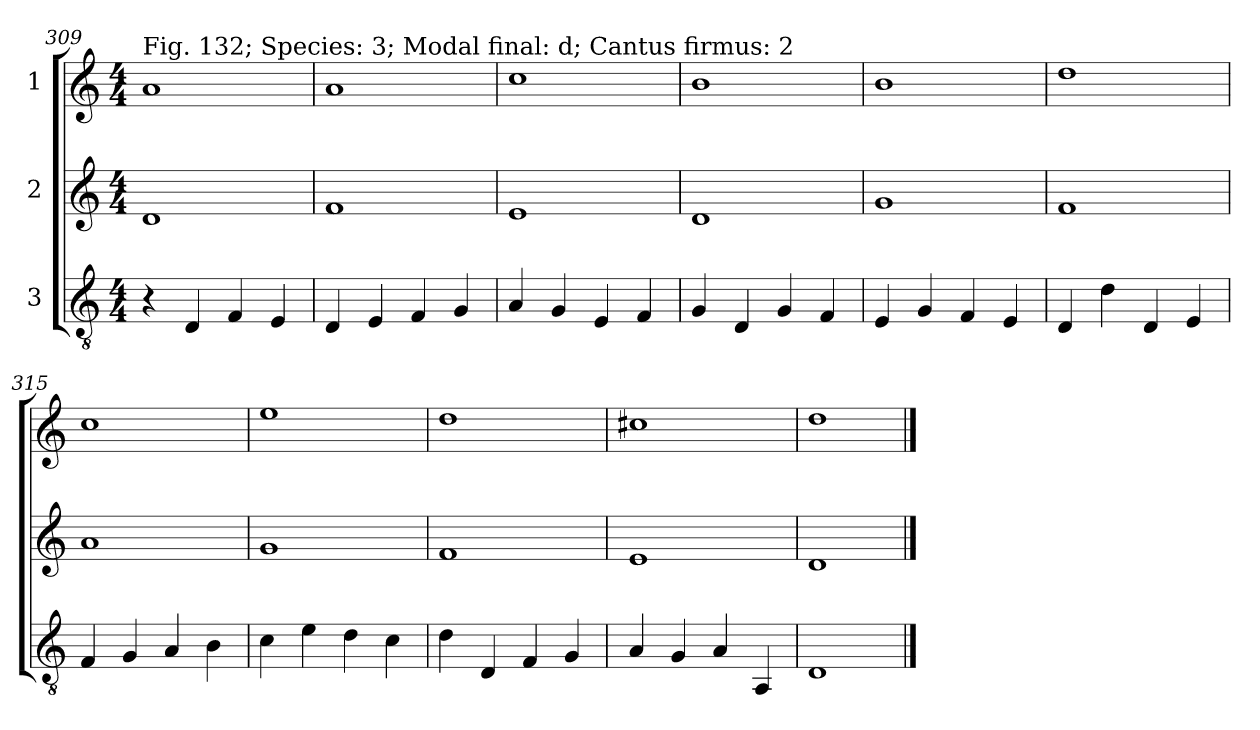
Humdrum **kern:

**kern	**kern	**kern
*part3	*part2	*part1
*staff3	*staff2	*staff1
*I"3	*I"2	*I"1
*clefGv2	*clefG2	*clefG2
*k[]	*k[]	*k[]
*M4/4	*M4/4	*M4/4
=309	=309	=309
!	!	!LO:TX:a:t=Fig. 132; Species&colon; 3; Modal final&colon; d; Cantus firmus&colon; 2
4r	1d	1a
4D/	.	.
4F/	.	.
4E/	.	.
=310	=310	=310
4D/	1f	1a
4E/	.	.
4F/	.	.
4G/	.	.
=311	=311	=311
4A/	1e	1cc
4G/	.	.
4E/	.	.
4F/	.	.
=312	=312	=312
4G/	1d	1b
4D/	.	.
4G/	.	.
4F/	.	.
=313	=313	=313
4E/	1g	1b
4G/	.	.
4F/	.	.
4E/	.	.
!!LO:LB:g=z
=314	=314	=314
4D/	1f	1dd
4d\	.	.
4D/	.	.
4E/	.	.
=315	=315	=315
4F/	1a	1cc
4G/	.	.
4A/	.	.
4B\	.	.
=316	=316	=316
4c\	1g	1ee
4e\	.	.
4d\	.	.
4c\	.	.
=317	=317	=317
4d\	1f	1dd
4D/	.	.
4F/	.	.
4G/	.	.
=318	=318	=318
4A/	1e	1cc#X
4G/	.	.
4A/	.	.
4AA/	.	.
=319	=319	=319
1D	1d	1dd
==	==	==
*-	*-	*-
